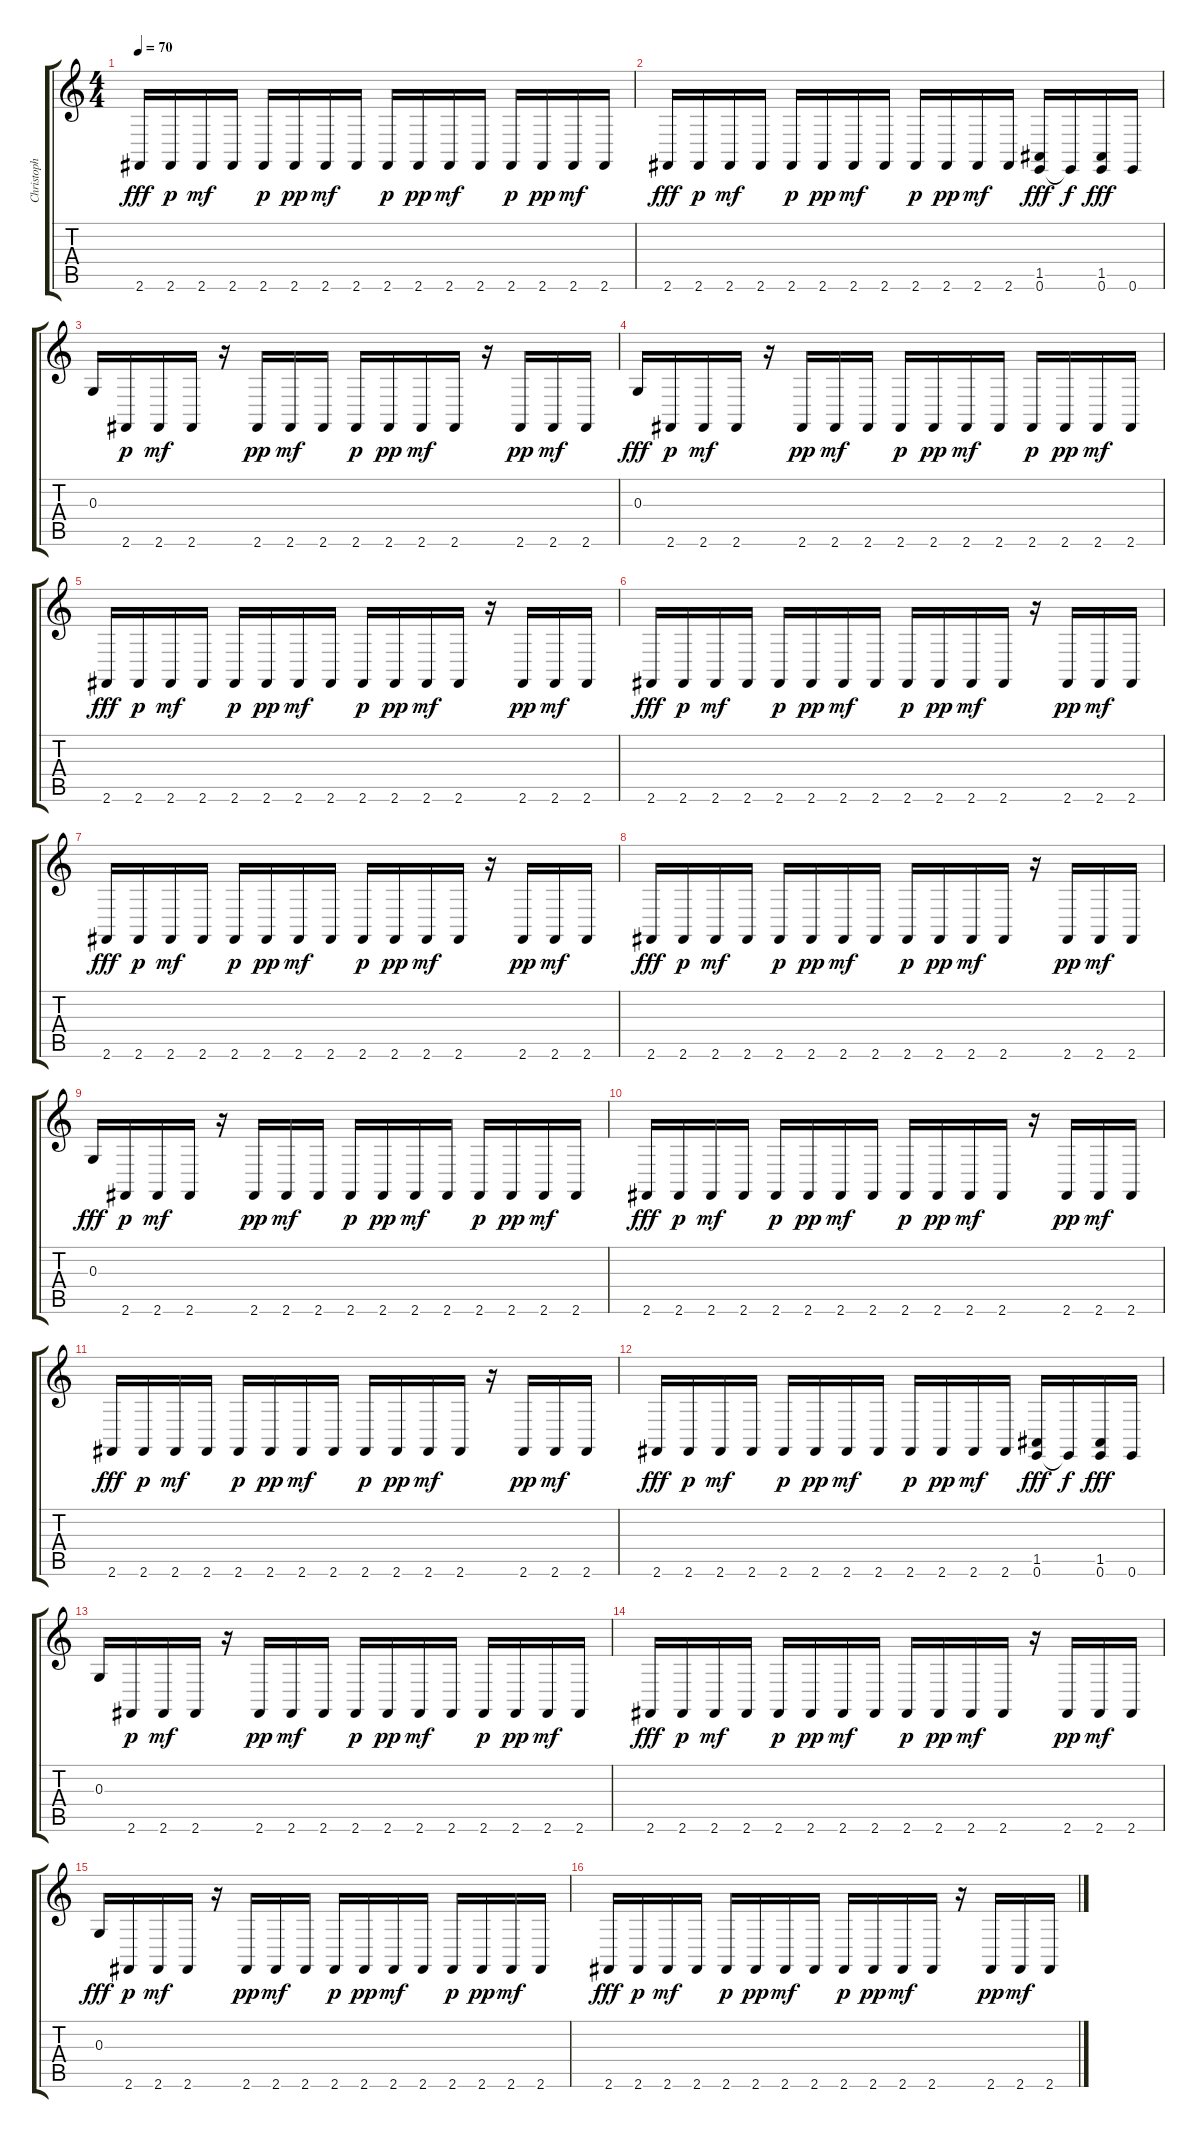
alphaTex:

\track ("Christoph Schneider" "Christoph ") {instrument acousticgrandpiano}
\staff {score tabs}
\tuning (E4 B3 G3 D3 A2 E2) {hide}
\ts (4 4)
\tempo 70
\clef g2
\ks c
2.6.16{dy fff} 2.6.16{dy p} 2.6.16{dy mf} 2.6.16 2.6.16{dy p} 2.6.16{dy pp} 2.6.16{dy mf} 2.6.16 2.6.16{dy p} 2.6.16{dy pp} 2.6.16{dy mf} 2.6.16 2.6.16{dy p} 2.6.16{dy pp} 2.6.16{dy mf} 2.6.16 |
2.6.16{dy fff} 2.6.16{dy p} 2.6.16{dy mf} 2.6.16 2.6.16{dy p} 2.6.16{dy pp} 2.6.16{dy mf} 2.6.16 2.6.16{dy p} 2.6.16{dy pp} 2.6.16{dy mf} 2.6.16 (1.5 0.6).16{dy fff} 0.6{t}.16{dy f} (1.5 0.6).16{dy fff} 0.6.16 |
0.3.16 2.6.16{dy p} 2.6.16{dy mf} 2.6.16 r.16 2.6.16{dy pp} 2.6.16{dy mf} 2.6.16 2.6.16{dy p} 2.6.16{dy pp} 2.6.16{dy mf} 2.6.16 r.16 2.6.16{dy pp} 2.6.16{dy mf} 2.6.16 |
0.3.16{dy fff} 2.6.16{dy p} 2.6.16{dy mf} 2.6.16 r.16 2.6.16{dy pp} 2.6.16{dy mf} 2.6.16 2.6.16{dy p} 2.6.16{dy pp} 2.6.16{dy mf} 2.6.16 2.6.16{dy p} 2.6.16{dy pp} 2.6.16{dy mf} 2.6.16 |
2.6.16{dy fff} 2.6.16{dy p} 2.6.16{dy mf} 2.6.16 2.6.16{dy p} 2.6.16{dy pp} 2.6.16{dy mf} 2.6.16 2.6.16{dy p} 2.6.16{dy pp} 2.6.16{dy mf} 2.6.16 r.16 2.6.16{dy pp} 2.6.16{dy mf} 2.6.16 |
2.6.16{dy fff} 2.6.16{dy p} 2.6.16{dy mf} 2.6.16 2.6.16{dy p} 2.6.16{dy pp} 2.6.16{dy mf} 2.6.16 2.6.16{dy p} 2.6.16{dy pp} 2.6.16{dy mf} 2.6.16 r.16 2.6.16{dy pp} 2.6.16{dy mf} 2.6.16 |
2.6.16{dy fff} 2.6.16{dy p} 2.6.16{dy mf} 2.6.16 2.6.16{dy p} 2.6.16{dy pp} 2.6.16{dy mf} 2.6.16 2.6.16{dy p} 2.6.16{dy pp} 2.6.16{dy mf} 2.6.16 r.16 2.6.16{dy pp} 2.6.16{dy mf} 2.6.16 |
2.6.16{dy fff} 2.6.16{dy p} 2.6.16{dy mf} 2.6.16 2.6.16{dy p} 2.6.16{dy pp} 2.6.16{dy mf} 2.6.16 2.6.16{dy p} 2.6.16{dy pp} 2.6.16{dy mf} 2.6.16 r.16 2.6.16{dy pp} 2.6.16{dy mf} 2.6.16 |
0.3.16{dy fff} 2.6.16{dy p} 2.6.16{dy mf} 2.6.16 r.16 2.6.16{dy pp} 2.6.16{dy mf} 2.6.16 2.6.16{dy p} 2.6.16{dy pp} 2.6.16{dy mf} 2.6.16 2.6.16{dy p} 2.6.16{dy pp} 2.6.16{dy mf} 2.6.16 |
2.6.16{dy fff} 2.6.16{dy p} 2.6.16{dy mf} 2.6.16 2.6.16{dy p} 2.6.16{dy pp} 2.6.16{dy mf} 2.6.16 2.6.16{dy p} 2.6.16{dy pp} 2.6.16{dy mf} 2.6.16 r.16 2.6.16{dy pp} 2.6.16{dy mf} 2.6.16 |
2.6.16{dy fff} 2.6.16{dy p} 2.6.16{dy mf} 2.6.16 2.6.16{dy p} 2.6.16{dy pp} 2.6.16{dy mf} 2.6.16 2.6.16{dy p} 2.6.16{dy pp} 2.6.16{dy mf} 2.6.16 r.16 2.6.16{dy pp} 2.6.16{dy mf} 2.6.16 |
2.6.16{dy fff} 2.6.16{dy p} 2.6.16{dy mf} 2.6.16 2.6.16{dy p} 2.6.16{dy pp} 2.6.16{dy mf} 2.6.16 2.6.16{dy p} 2.6.16{dy pp} 2.6.16{dy mf} 2.6.16 (1.5 0.6).16{dy fff} 0.6{t}.16{dy f} (1.5 0.6).16{dy fff} 0.6.16 |
0.3.16 2.6.16{dy p} 2.6.16{dy mf} 2.6.16 r.16 2.6.16{dy pp} 2.6.16{dy mf} 2.6.16 2.6.16{dy p} 2.6.16{dy pp} 2.6.16{dy mf} 2.6.16 2.6.16{dy p} 2.6.16{dy pp} 2.6.16{dy mf} 2.6.16 |
2.6.16{dy fff} 2.6.16{dy p} 2.6.16{dy mf} 2.6.16 2.6.16{dy p} 2.6.16{dy pp} 2.6.16{dy mf} 2.6.16 2.6.16{dy p} 2.6.16{dy pp} 2.6.16{dy mf} 2.6.16 r.16 2.6.16{dy pp} 2.6.16{dy mf} 2.6.16 |
0.3.16{dy fff} 2.6.16{dy p} 2.6.16{dy mf} 2.6.16 r.16 2.6.16{dy pp} 2.6.16{dy mf} 2.6.16 2.6.16{dy p} 2.6.16{dy pp} 2.6.16{dy mf} 2.6.16 2.6.16{dy p} 2.6.16{dy pp} 2.6.16{dy mf} 2.6.16 |
2.6.16{dy fff} 2.6.16{dy p} 2.6.16{dy mf} 2.6.16 2.6.16{dy p} 2.6.16{dy pp} 2.6.16{dy mf} 2.6.16 2.6.16{dy p} 2.6.16{dy pp} 2.6.16{dy mf} 2.6.16 r.16 2.6.16{dy pp} 2.6.16{dy mf} 2.6.16
